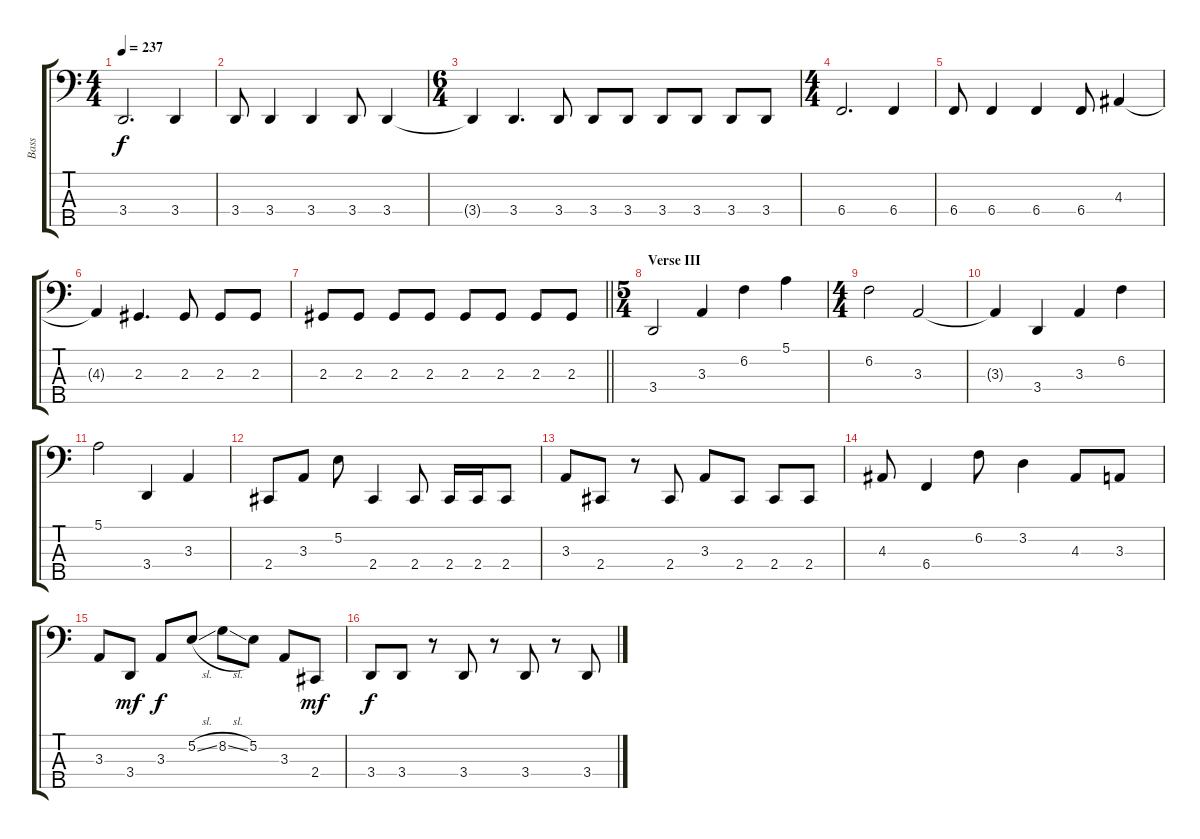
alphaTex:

\track ("Bass" "Bass") {instrument electricbassfinger}
\staff {score tabs}
\tuning (E2 B1 Gb1 B0 Ab0) {hide}
\ts (4 4)
\tempo 237
\clef f4
\ks c
3.4.2{d dy f} 3.4.4 |
3.4.8 3.4.4 3.4.4 3.4.8 3.4.4 |
\ts (6 4)
3.4{t}.4 3.4.4{d} 3.4.8 3.4.8 3.4.8 3.4.8 3.4.8 3.4.8 3.4.8 |
\ts (4 4)
6.4.2{d} 6.4.4 |
6.4.8 6.4.4 6.4.4 6.4.8 4.3.4 |
4.3{t}.4 2.3.4{d} 2.3.8 2.3.8 2.3.8 |
\barLineRight lightlight
2.3.8 2.3.8 2.3.8 2.3.8 2.3.8 2.3.8 2.3.8 2.3.8 |
\ts (5 4)
\section ("" "Verse III")
3.4.2 3.3.4 6.2.4 5.1.4 |
\ts (4 4)
6.2.2 3.3.2 |
3.3{t}.4 3.4.4 3.3.4 6.2.4 |
5.1.2 3.4.4 3.3.4 |
2.4.8 3.3.8 5.2.8 2.4.4 2.4.8 2.4.16 2.4.16 2.4.8 |
3.3.8 2.4.8 r.8 2.4.8 3.3.8 2.4.8 2.4.8 2.4.8 |
4.3.8 6.4.4 6.2.8 3.2.4 4.3.8 3.3.8 |
3.3.8 3.4.8{dy mf} 3.3.8{dy f} 5.2{sl}.8 8.2{sl}.8 5.2.8 3.3.8 2.4.8{dy mf} |
3.4.8{dy f} 3.4.8 r.8 3.4.8 r.8 3.4.8 r.8 3.4.8
